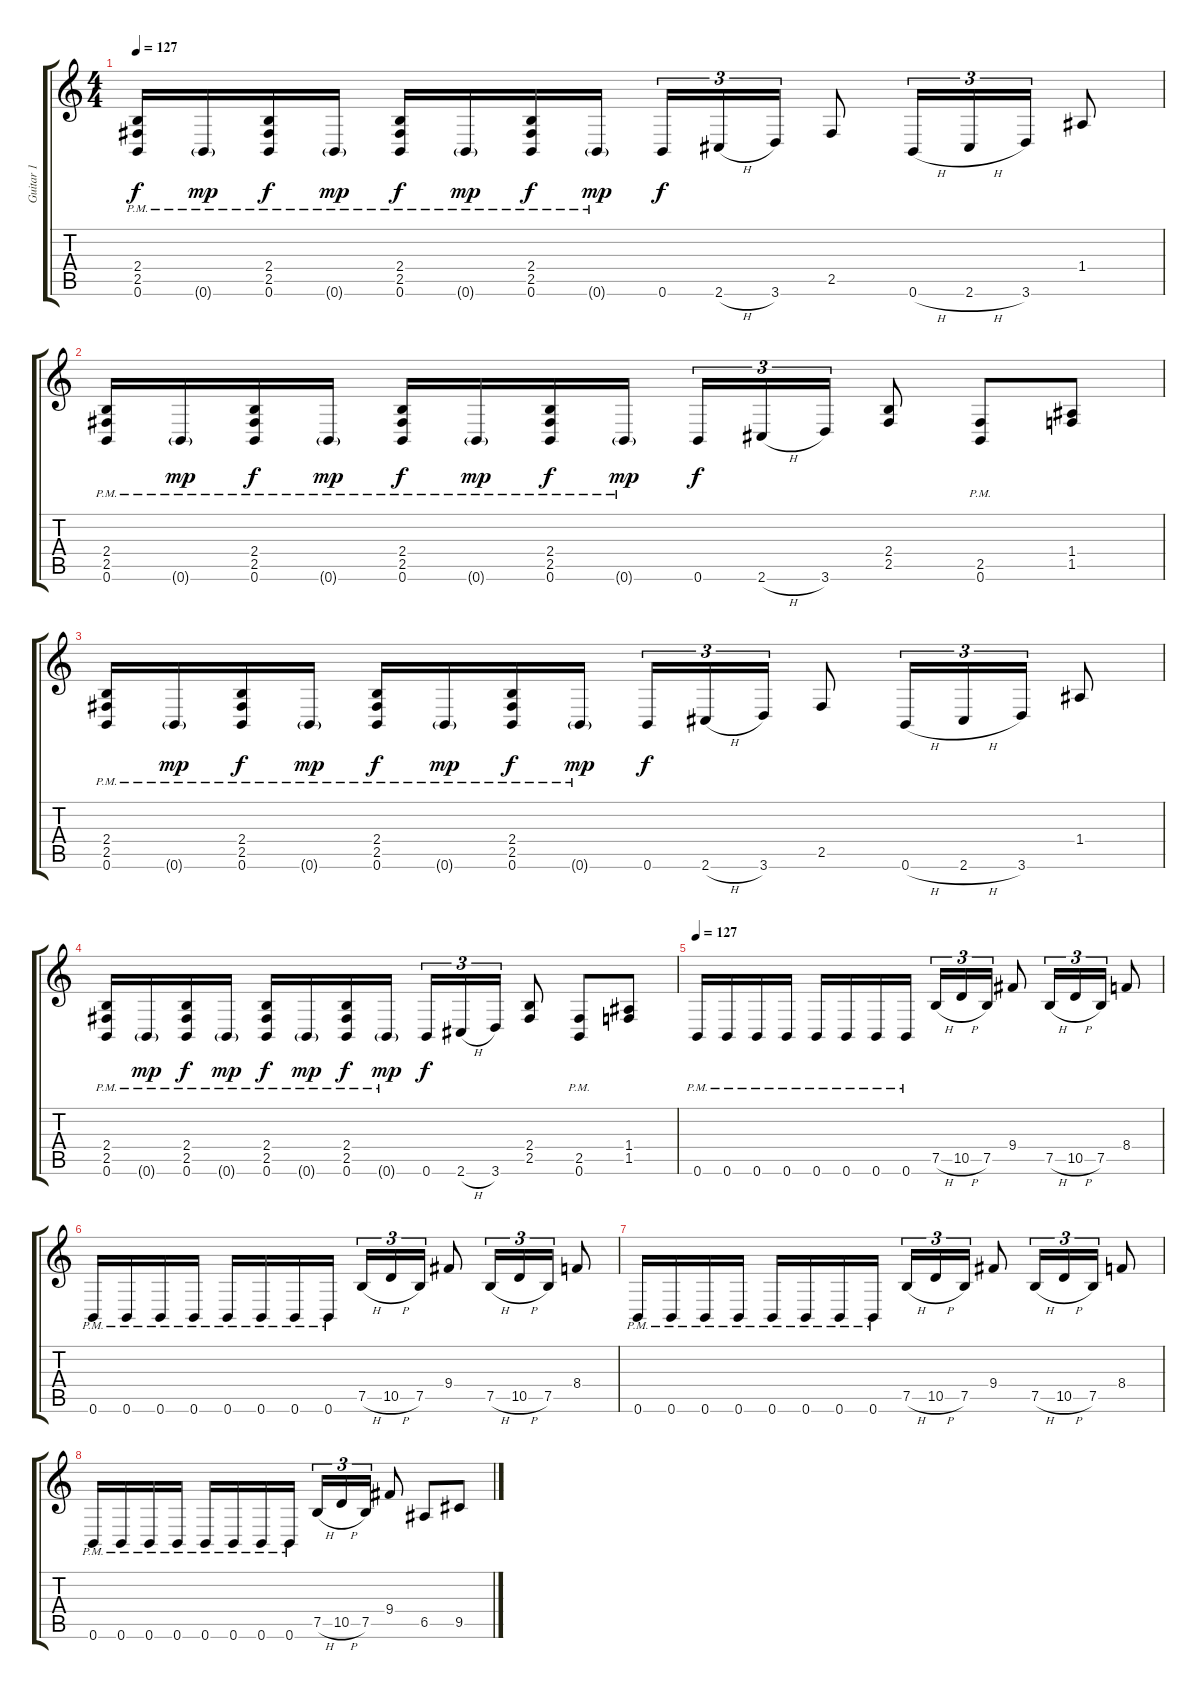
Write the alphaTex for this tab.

\track ("Guitar 1" "Guitar 1") {instrument distortionguitar}
\staff {score tabs}
\tuning (B3 Gb3 D3 A2 E2 B1) {hide}
\ts (4 4)
\tempo 127
\clef g2
\ks c
(2.4{pm} 2.5{pm} 0.6{pm}).16{dy f} 0.6{g pm}.16{dy mp} (2.4{pm} 2.5{pm} 0.6{pm}).16{dy f} 0.6{g pm}.16{dy mp} (2.4{pm} 2.5{pm} 0.6{pm}).16{dy f} 0.6{g pm}.16{dy mp} (2.4{pm} 2.5{pm} 0.6{pm}).16{dy f} 0.6{g pm}.16{dy mp} 0.6.16{tu (3 2) dy f} 2.6{h}.16{tu (3 2)} 3.6.16{tu (3 2)} 2.5.8 0.6{h}.16{tu (3 2)} 2.6{h}.16{tu (3 2)} 3.6.16{tu (3 2)} 1.4.8 |
(2.4{pm} 2.5{pm} 0.6{pm}).16 0.6{g pm}.16{dy mp} (2.4{pm} 2.5{pm} 0.6{pm}).16{dy f} 0.6{g pm}.16{dy mp} (2.4{pm} 2.5{pm} 0.6{pm}).16{dy f} 0.6{g pm}.16{dy mp} (2.4{pm} 2.5{pm} 0.6{pm}).16{dy f} 0.6{g pm}.16{dy mp} 0.6.16{tu (3 2) dy f} 2.6{h}.16{tu (3 2)} 3.6.16{tu (3 2)} (2.4 2.5).8 (2.5{pm} 0.6{pm}).8 (1.4 1.5).8 |
(2.4{pm} 2.5{pm} 0.6{pm}).16 0.6{g pm}.16{dy mp} (2.4{pm} 2.5{pm} 0.6{pm}).16{dy f} 0.6{g pm}.16{dy mp} (2.4{pm} 2.5{pm} 0.6{pm}).16{dy f} 0.6{g pm}.16{dy mp} (2.4{pm} 2.5{pm} 0.6{pm}).16{dy f} 0.6{g pm}.16{dy mp} 0.6.16{tu (3 2) dy f} 2.6{h}.16{tu (3 2)} 3.6.16{tu (3 2)} 2.5.8 0.6{h}.16{tu (3 2)} 2.6{h}.16{tu (3 2)} 3.6.16{tu (3 2)} 1.4.8 |
(2.4{pm} 2.5{pm} 0.6{pm}).16 0.6{g pm}.16{dy mp} (2.4{pm} 2.5{pm} 0.6{pm}).16{dy f} 0.6{g pm}.16{dy mp} (2.4{pm} 2.5{pm} 0.6{pm}).16{dy f} 0.6{g pm}.16{dy mp} (2.4{pm} 2.5{pm} 0.6{pm}).16{dy f} 0.6{g pm}.16{dy mp} 0.6.16{tu (3 2) dy f} 2.6{h}.16{tu (3 2)} 3.6.16{tu (3 2)} (2.4 2.5).8 (2.5{pm} 0.6{pm}).8 (1.4 1.5).8 |
\tempo 127
0.6{pm}.16 0.6{pm}.16 0.6{pm}.16 0.6{pm}.16 0.6{pm}.16 0.6{pm}.16 0.6{pm}.16 0.6{pm}.16 7.5{h}.16{tu (3 2)} 10.5{h}.16{tu (3 2)} 7.5.16{tu (3 2)} 9.4.8 7.5{h}.16{tu (3 2)} 10.5{h}.16{tu (3 2)} 7.5.16{tu (3 2)} 8.4.8 |
0.6{pm}.16 0.6{pm}.16 0.6{pm}.16 0.6{pm}.16 0.6{pm}.16 0.6{pm}.16 0.6{pm}.16 0.6{pm}.16 7.5{h}.16{tu (3 2)} 10.5{h}.16{tu (3 2)} 7.5.16{tu (3 2)} 9.4.8 7.5{h}.16{tu (3 2)} 10.5{h}.16{tu (3 2)} 7.5.16{tu (3 2)} 8.4.8 |
0.6{pm}.16 0.6{pm}.16 0.6{pm}.16 0.6{pm}.16 0.6{pm}.16 0.6{pm}.16 0.6{pm}.16 0.6{pm}.16 7.5{h}.16{tu (3 2)} 10.5{h}.16{tu (3 2)} 7.5.16{tu (3 2)} 9.4.8 7.5{h}.16{tu (3 2)} 10.5{h}.16{tu (3 2)} 7.5.16{tu (3 2)} 8.4.8 |
0.6{pm}.16 0.6{pm}.16 0.6{pm}.16 0.6{pm}.16 0.6{pm}.16 0.6{pm}.16 0.6{pm}.16 0.6{pm}.16 7.5{h}.16{tu (3 2)} 10.5{h}.16{tu (3 2)} 7.5.16{tu (3 2)} 9.4.8 6.5.8 9.5.8
